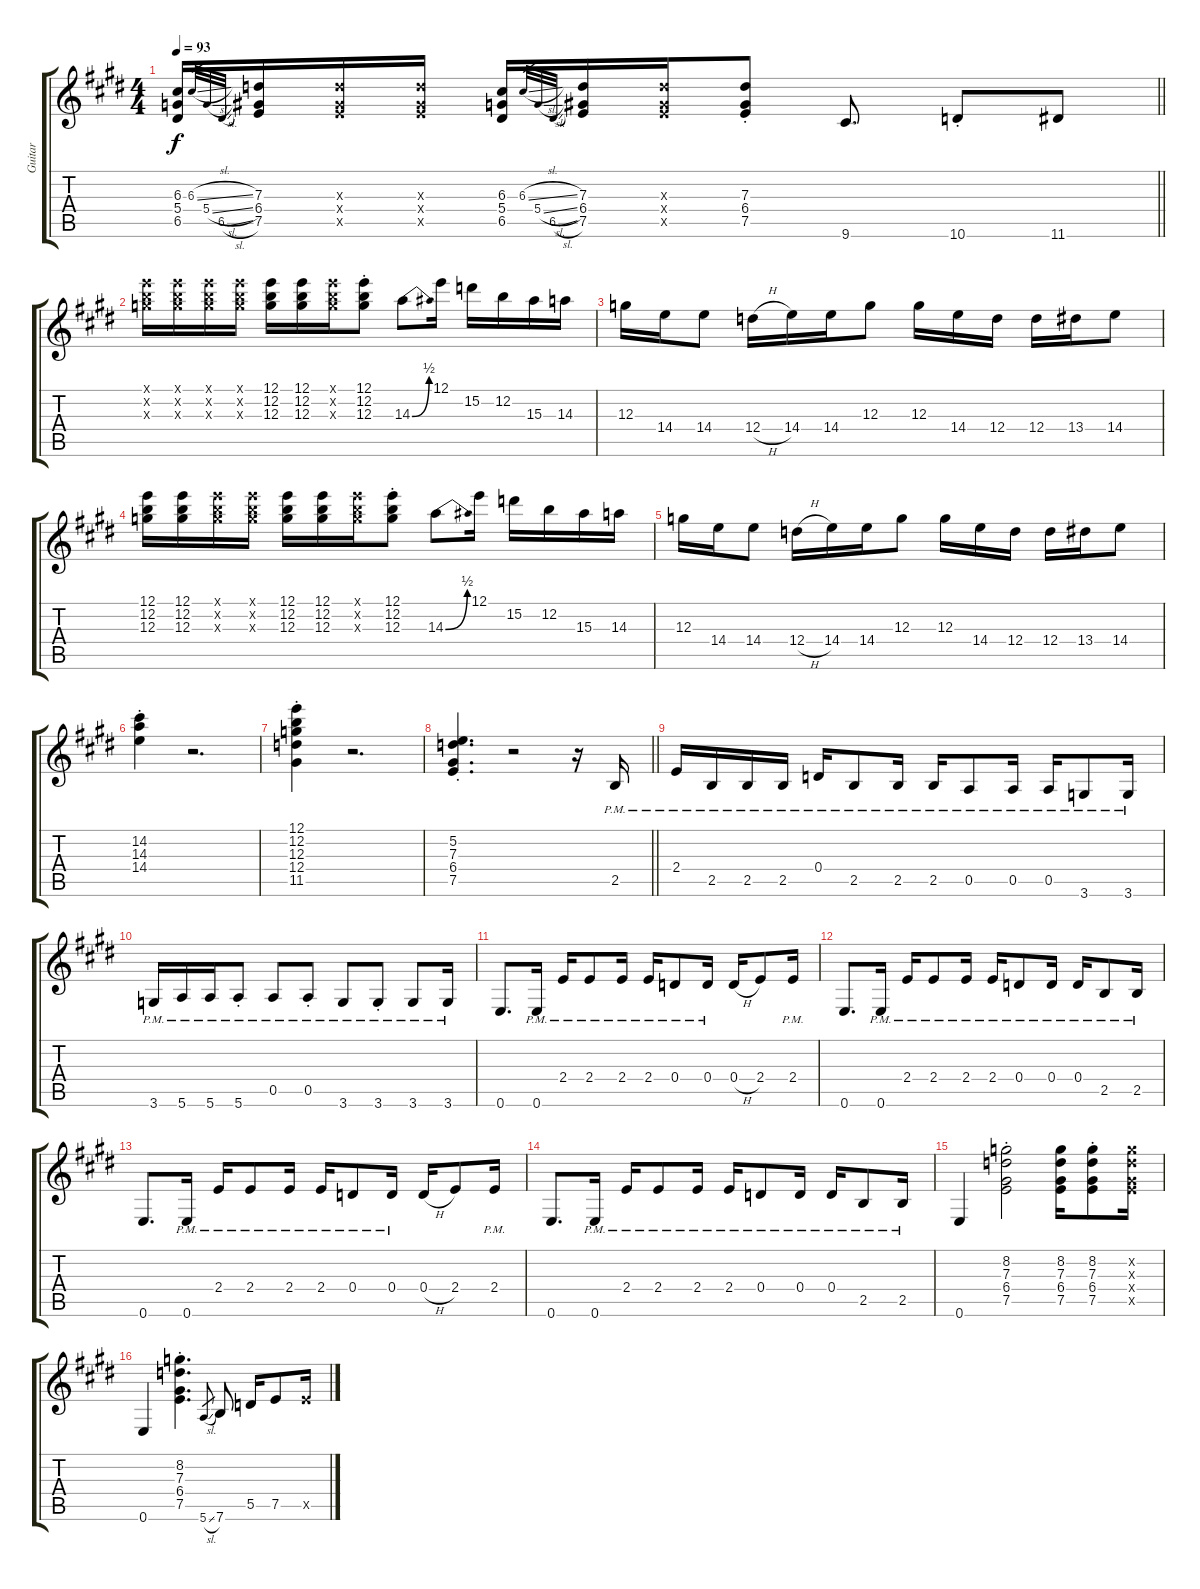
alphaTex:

\track ("Guitar" "Guitar") {instrument overdrivenguitar}
\staff {score tabs}
\tuning (E4 B3 G3 D3 A2 E2) {hide}
\ts (4 4)
\tempo 93
\clef g2
\barLineRight lightlight
\ks e
(6.3 5.4 6.5).16{dy f} 6.3{sl}.32{gr} 5.4{sl}.32{gr} 6.5{sl}.32{gr} (7.3 6.4 7.5).16 (7.3{x} 6.4{x} 7.5{x}).16 (7.3{x} 6.4{x} 7.5{x}).16 (6.3 5.4 6.5).16 6.3{sl}.32{gr} 5.4{sl}.32{gr} 6.5{sl}.32{gr} (7.3 6.4 7.5).16 (7.3{x} 6.4{x} 7.5{x}).16 (7.3{st} 6.4{st} 7.5{st}).8 9.6.8{d} 10.6{st}.8 11.6.8 |
(12.1{x} 12.2{x} 12.3{x}).16 (12.1{x} 12.2{x} 12.3{x}).16 (12.1{x} 12.2{x} 12.3{x}).16 (12.1{x} 12.2{x} 12.3{x}).16 (12.1 12.2 12.3).16 (12.1 12.2 12.3).16 (12.1{x} 12.2{x} 12.3{x}).16 (12.1{st} 12.2{st} 12.3{st}).8 14.3{be (bend 0 0 60 2)}.8 12.1.16 15.2.16 12.2.16 15.3.16 14.3.16 |
12.3.16 14.4.16 14.4.8 12.4{h}.16 14.4.16 14.4.16 12.3.8 12.3.16 14.4.16 12.4.16 12.4.16 13.4.16 14.4.8 |
(12.1 12.2 12.3).16 (12.1 12.2 12.3).16 (12.1{x} 12.2{x} 12.3{x}).16 (12.1{x} 12.2{x} 12.3{x}).16 (12.1 12.2 12.3).16 (12.1 12.2 12.3).16 (12.1{x} 12.2{x} 12.3{x}).16 (12.1{st} 12.2{st} 12.3{st}).8 14.3{be (bend 0 0 60 2)}.8 12.1.16 15.2.16 12.2.16 15.3.16 14.3.16 |
12.3.16 14.4.16 14.4.8 12.4{h}.16 14.4.16 14.4.16 12.3.8 12.3.16 14.4.16 12.4.16 12.4.16 13.4.16 14.4.8 |
(14.2{st} 14.3{st} 14.4{st}).4 r.2{d} |
(12.1{st} 12.2{st} 12.3{st} 12.4{st} 11.5{st}).4 r.2{d} |
\barLineRight lightlight
(5.2{st} 7.3{st} 6.4{st} 7.5{st}).4{d} r.2 r.16 2.5{pm}.16 |
2.4{pm}.16 2.5{pm}.16 2.5{pm}.16 2.5{pm}.16 0.4{pm}.16 2.5{pm}.8 2.5{pm}.16 2.5{pm}.16 0.5{pm}.8 0.5{pm}.16 0.5{pm}.16 3.6{pm}.8 3.6{pm}.16 |
3.6{pm}.16 5.6{pm}.16 5.6{pm}.16 5.6{pm st}.8 0.5{pm}.8 0.5{pm st}.8 3.6{pm}.8 3.6{pm st}.8 3.6{pm}.8 3.6{pm}.16 |
0.6.8{d} 0.6{pm}.16 2.4{pm}.16 2.4{pm}.8 2.4{pm}.16 2.4{pm}.16 0.4{pm}.8 0.4{pm}.16 0.4{h}.16 2.4.8 2.4{pm}.16 |
0.6.8{d} 0.6{pm}.16 2.4{pm}.16 2.4{pm}.8 2.4{pm}.16 2.4{pm}.16 0.4{pm}.8 0.4{pm}.16 0.4{pm}.16 2.5{pm}.8 2.5{pm}.16 |
0.6.8{d} 0.6{pm}.16 2.4{pm}.16 2.4{pm}.8 2.4{pm}.16 2.4{pm}.16 0.4{pm}.8 0.4{pm}.16 0.4{h}.16 2.4.8 2.4{pm}.16 |
0.6.8{d} 0.6{pm}.16 2.4{pm}.16 2.4{pm}.8 2.4{pm}.16 2.4{pm}.16 0.4{pm}.8 0.4{pm}.16 0.4{pm}.16 2.5{pm}.8 2.5{pm}.16 |
0.6.4 (8.2{st} 7.3{st} 6.4{st} 7.5{st}).2 (8.2 7.3 6.4 7.5).16 (8.2{st} 7.3{st} 6.4{st} 7.5{st}).8 (8.2{x} 7.3{x} 6.4{x} 7.5{x}).16 |
0.6.4 (8.2{st} 7.3{st} 6.4{st} 7.5{st}).4{d} 5.6{sl}.8{gr} 7.6.8 5.5.16 7.5.8 7.5{x}.16
